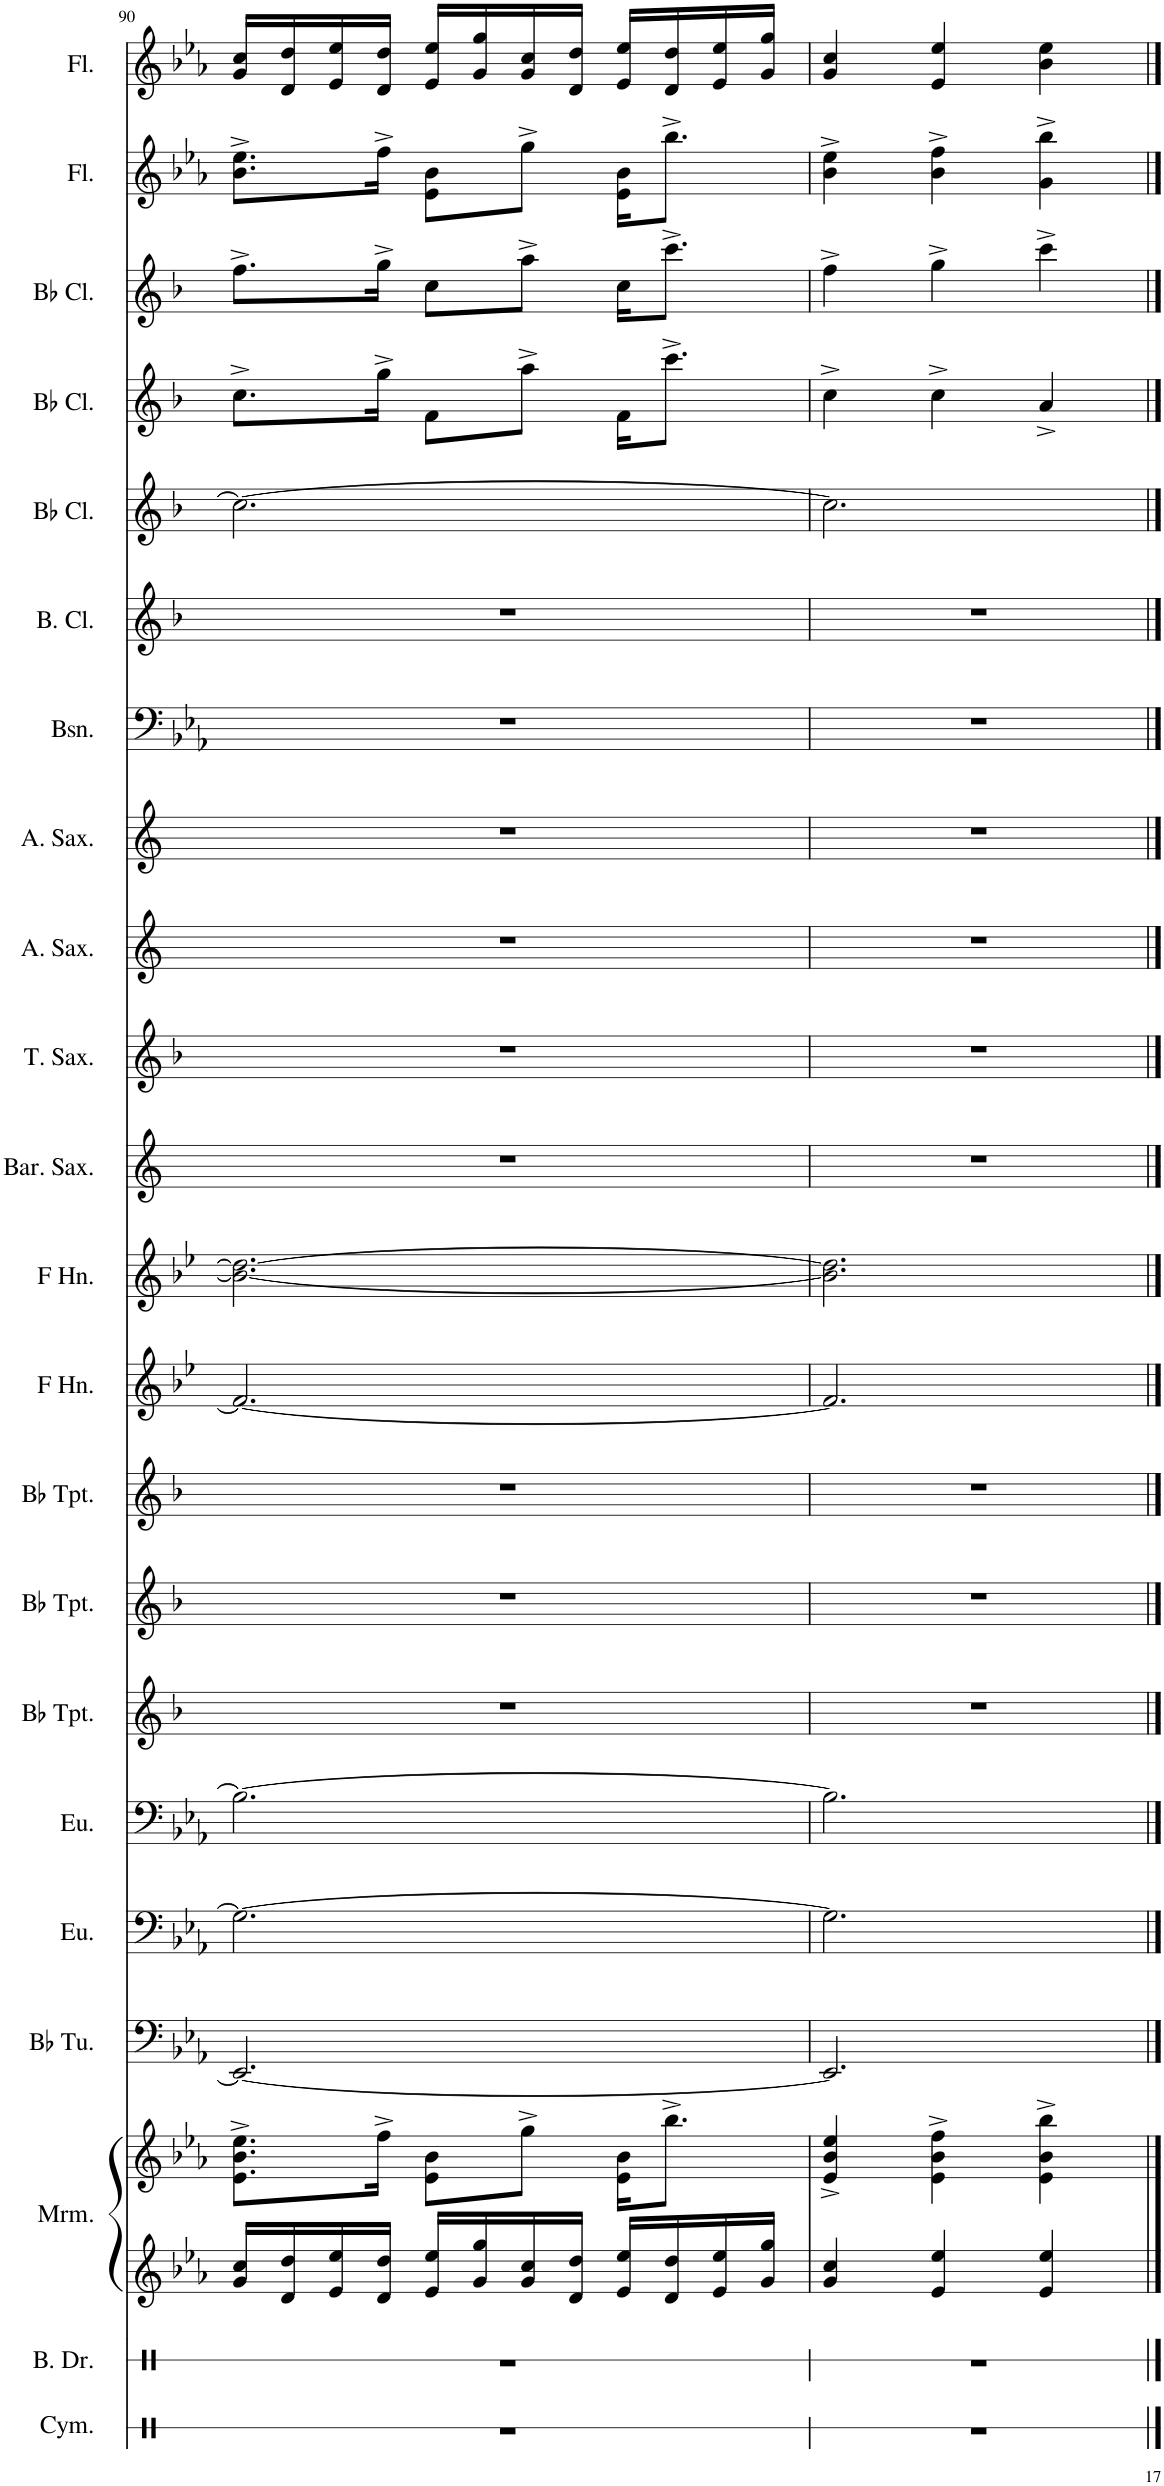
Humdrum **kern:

**kern	**kern	**kern	**kern	**kern	**kern	**kern	**kern	**kern	**kern	**kern	**kern	**kern	**kern	**kern	**kern	**kern	**kern	**kern	**kern	**kern	**kern	**kern
*part22	*part21	*part20	*part20	*part19	*part18	*part17	*part16	*part15	*part14	*part13	*part12	*part11	*part10	*part9	*part8	*part7	*part6	*part5	*part4	*part3	*part2	*part1
*staff23	*staff22	*staff21	*staff20	*staff19	*staff18	*staff17	*staff16	*staff15	*staff14	*staff13	*staff12	*staff11	*staff10	*staff9	*staff8	*staff7	*staff6	*staff5	*staff4	*staff3	*staff2	*staff1
*I"Cymbal	*I"Bass Drum	*I"Marimba	*	*I"Bb Tuba	*I"Euphonium	*I"Euphonium	*I"Bb Trumpet	*I"Bb Trumpet	*I"Bb Trumpet	*I"Horn in F	*I"Horn in F	*I"Baritone Saxophone	*I"Tenor Saxophone	*I"Alto Saxophone	*I"Alto Saxophone	*I"Bassoon	*I"Bass Clarinet	*I"Bb Clarinet	*I"Bb Clarinet	*I"Bb Clarinet	*I"Flute	*I"Flute
*I'Cym.	*I'B. Dr.	*I'Mrm.	*	*I'Bb Tu.	*I'Eu.	*I'Eu.	*I'Bb Tpt.	*I'Bb Tpt.	*I'Bb Tpt.	*	*	*I'Bar. Sax.	*I'T. Sax.	*I'A. Sax.	*I'A. Sax.	*I'Bsn.	*I'B. Cl.	*I'Bb Cl.	*I'Bb Cl.	*I'Bb Cl.	*I'Fl.	*I'Fl.
!!LO:PB:g=z
*clefX	*clefX	*clefG2	*clefG2	*clefF4	*clefF4	*clefF4	*clefG2	*clefG2	*clefG2	*clefG2	*clefG2	*clefG2	*clefG2	*clefG2	*clefG2	*clefF4	*clefG2	*clefG2	*clefG2	*clefG2	*clefG2	*clefG2
*	*	*	*	*	*	*	*Trd1c2	*Trd1c2	*Trd1c2	*Trd4c7	*Trd4c7	*Trd12c21	*Trd8c14	*Trd5c9	*Trd5c9	*	*Trd8c14	*Trd1c2	*Trd1c2	*Trd1c2	*	*
*k[]	*k[]	*k[b-e-a-]	*k[b-e-a-]	*k[b-e-a-]	*k[b-e-a-]	*k[b-e-a-]	*k[b-]	*k[b-]	*k[b-]	*k[b-e-]	*k[b-e-]	*k[]	*k[b-]	*k[]	*k[]	*k[b-e-a-]	*k[b-]	*k[b-]	*k[b-]	*k[b-]	*k[b-e-a-]	*k[b-e-a-]
*M3/4	*M3/4	*M3/4	*M3/4	*M3/4	*M3/4	*M3/4	*M3/4	*M3/4	*M3/4	*M3/4	*M3/4	*M3/4	*M3/4	*M3/4	*M3/4	*M3/4	*M3/4	*M3/4	*M3/4	*M3/4	*M3/4	*M3/4
=90	=90	=90	=90	=90	=90	=90	=90	=90	=90	=90	=90	=90	=90	=90	=90	=90	=90	=90	=90	=90	=90	=90
2.r	2.r	16g/ 16cc/LL	8.e-\^ 8.b-\^ 8.ee-\^L	2.EE-/_	2.G\_	2.B-\_	2.r	2.r	2.r	2.f/_	2.b-\_ 2.dd\_	2.r	2.r	2.r	2.r	2.r	2.r	2.cc\_	8.cc^\L	8.ff^\L	8.b-\^ 8.ee-\^L	16g/ 16cc/LL
.	.	16d/ 16dd/	.	.	.	.	.	.	.	.	.	.	.	.	.	.	.	.	.	.	.	16d/ 16dd/
.	.	16e-/ 16ee-/	.	.	.	.	.	.	.	.	.	.	.	.	.	.	.	.	.	.	.	16e-/ 16ee-/
.	.	16d/ 16dd/JJ	16ff^\Jk	.	.	.	.	.	.	.	.	.	.	.	.	.	.	.	16gg^\Jk	16gg^\Jk	16ff^\Jk	16d/ 16dd/JJ
.	.	16e-/ 16ee-/LL	8e-\ 8b-\L	.	.	.	.	.	.	.	.	.	.	.	.	.	.	.	8f\L	8cc\L	8e-\ 8b-\L	16e-/ 16ee-/LL
.	.	16g/ 16gg/	.	.	.	.	.	.	.	.	.	.	.	.	.	.	.	.	.	.	.	16g/ 16gg/
.	.	16g/ 16cc/	8gg^\J	.	.	.	.	.	.	.	.	.	.	.	.	.	.	.	8aa^\J	8aa^\J	8gg^\J	16g/ 16cc/
.	.	16d/ 16dd/JJ	.	.	.	.	.	.	.	.	.	.	.	.	.	.	.	.	.	.	.	16d/ 16dd/JJ
.	.	16e-/ 16ee-/LL	16e-\ 16b-\KL	.	.	.	.	.	.	.	.	.	.	.	.	.	.	.	16f\KL	16cc\KL	16e-\ 16b-\KL	16e-/ 16ee-/LL
.	.	16d/ 16dd/	8.bb-^\J	.	.	.	.	.	.	.	.	.	.	.	.	.	.	.	8.ccc^\J	8.ccc^\J	8.bb-^\J	16d/ 16dd/
.	.	16e-/ 16ee-/	.	.	.	.	.	.	.	.	.	.	.	.	.	.	.	.	.	.	.	16e-/ 16ee-/
.	.	16g/ 16gg/JJ	.	.	.	.	.	.	.	.	.	.	.	.	.	.	.	.	.	.	.	16g/ 16gg/JJ
=91	=91	=91	=91	=91	=91	=91	=91	=91	=91	=91	=91	=91	=91	=91	=91	=91	=91	=91	=91	=91	=91	=91
2.r	2.r	4g/ 4cc/	4e-/^ 4b-/^ 4ee-/^	2.EE-/]	2.G\]	2.B-\]	2.r	2.r	2.r	2.f/]	2.b-\] 2.dd\]	2.r	2.r	2.r	2.r	2.r	2.r	2.cc\]	4cc^\	4ff^\	4b-\^ 4ee-\^	4g/ 4cc/
.	.	4e-/ 4ee-/	4e-\^ 4b-\^ 4ff\^	.	.	.	.	.	.	.	.	.	.	.	.	.	.	.	4cc^\	4gg^\	4b-\^ 4ff\^	4e-/ 4ee-/
.	.	4e-/ 4ee-/	4e-\^ 4b-\^ 4bb-\^	.	.	.	.	.	.	.	.	.	.	.	.	.	.	.	4a^/	4ccc^\	4g\^ 4bb-\^	4b-\ 4ee-\
==	==	==	==	==	==	==	==	==	==	==	==	==	==	==	==	==	==	==	==	==	==	==
*-	*-	*-	*-	*-	*-	*-	*-	*-	*-	*-	*-	*-	*-	*-	*-	*-	*-	*-	*-	*-	*-	*-
